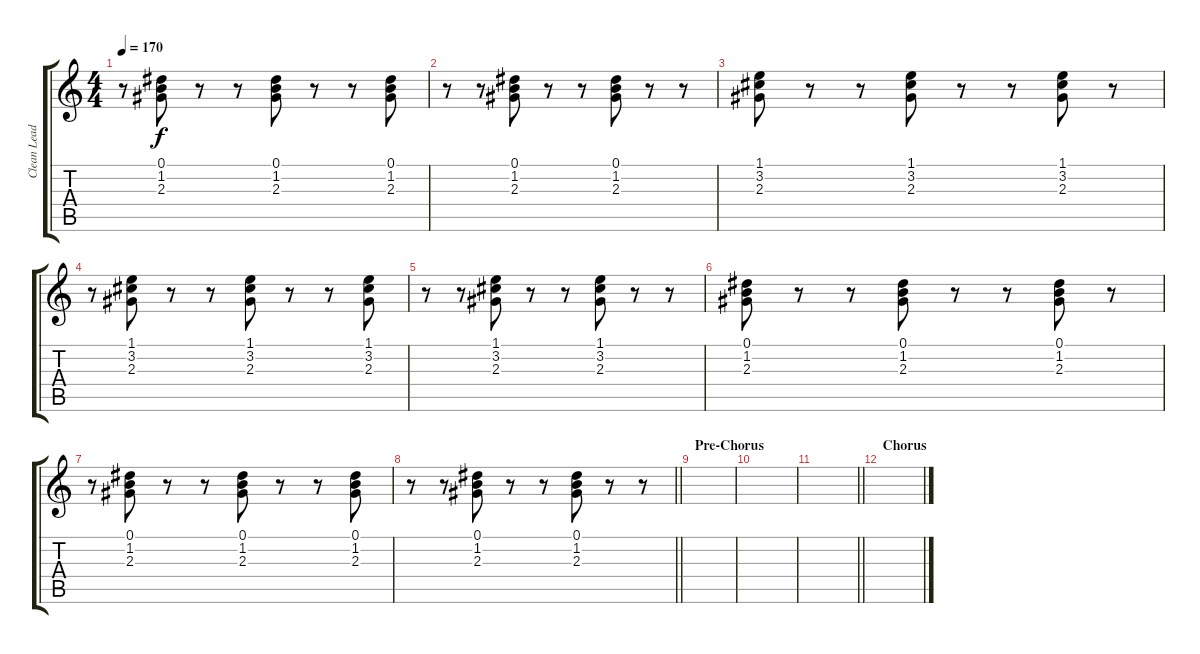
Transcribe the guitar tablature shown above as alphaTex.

\track ("Clean Lead Guitar" "Clean Lead") {instrument electricguitarclean}
\staff {score tabs}
\tuning (Eb4 Bb3 Gb3 Db3 Ab2 Db2) {hide}
\ts (4 4)
\tempo 170
\clef g2
\ks c
r.8{dy f} (0.1 1.2 2.3).8 r.8 r.8 (0.1 1.2 2.3).8 r.8 r.8 (0.1 1.2 2.3).8 |
r.8 r.8 (0.1 1.2 2.3).8 r.8 r.8 (0.1 1.2 2.3).8 r.8 r.8 |
(1.1 3.2 2.3).8 r.8 r.8 (1.1 3.2 2.3).8 r.8 r.8 (1.1 3.2 2.3).8 r.8 |
r.8 (1.1 3.2 2.3).8 r.8 r.8 (1.1 3.2 2.3).8 r.8 r.8 (1.1 3.2 2.3).8 |
r.8 r.8 (1.1 3.2 2.3).8 r.8 r.8 (1.1 3.2 2.3).8 r.8 r.8 |
(0.1 1.2 2.3).8 r.8 r.8 (0.1 1.2 2.3).8 r.8 r.8 (0.1 1.2 2.3).8 r.8 |
r.8 (0.1 1.2 2.3).8 r.8 r.8 (0.1 1.2 2.3).8 r.8 r.8 (0.1 1.2 2.3).8 |
\barLineRight lightlight
r.8 r.8 (0.1 1.2 2.3).8 r.8 r.8 (0.1 1.2 2.3).8 r.8 r.8 |
\section ("" "Pre-Chorus")
|
|
\barLineRight lightlight
|
\section ("" "Chorus")
